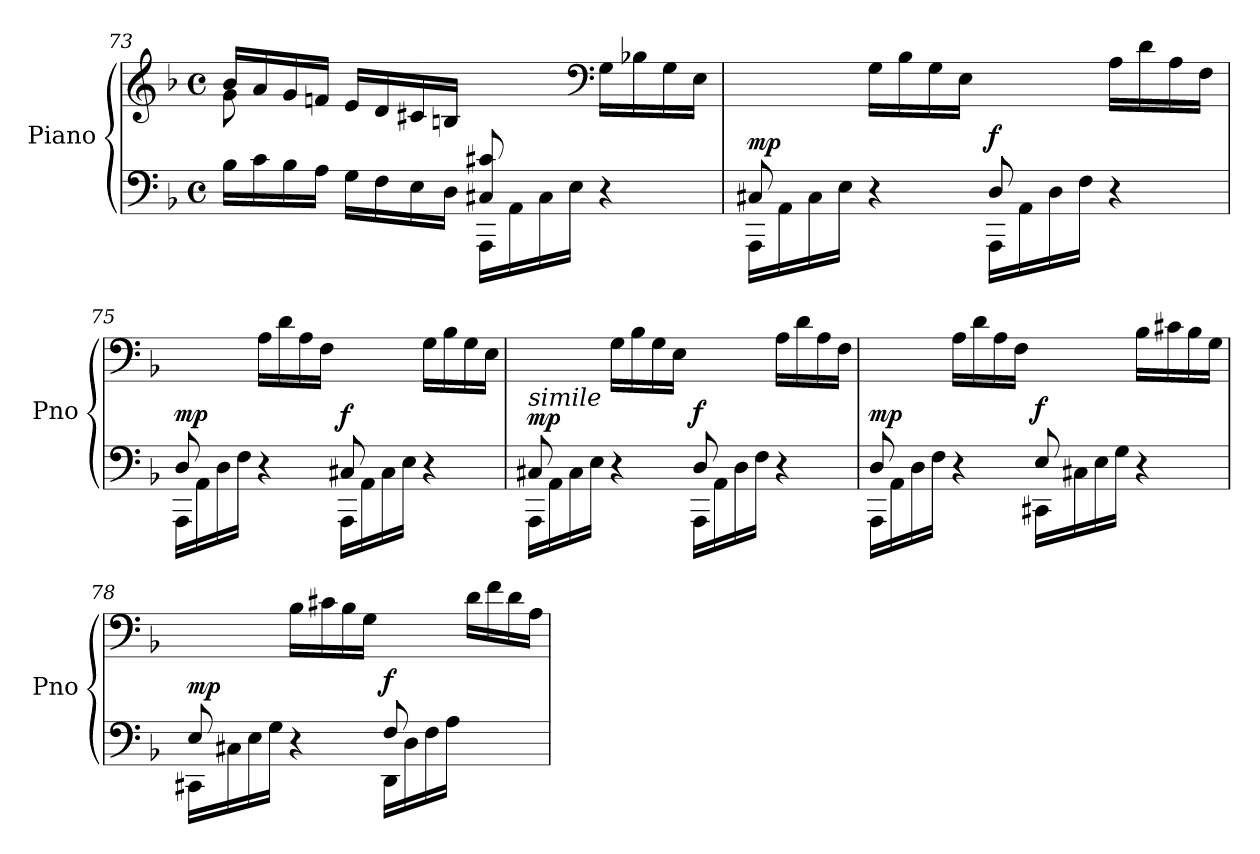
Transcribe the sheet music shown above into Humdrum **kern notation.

**kern	**kern	**dynam
*part1	*part1	*part1
*staff2	*staff1	*staff1/2
*I"Piano	*	*
*I'Pno	*	*
*clefF4	*clefG2	*
*k[b-]	*k[b-]	*
*M4/4	*M4/4	*
*met(c)	*met(c)	*
=73	=73	=73
*^	*^	*
16B-\LL	2ryy	16b-/LL	8g\	.
16c\	.	16a/	.	.
16B-\	.	16g/	8ryy	.
16A\JJ	.	16fn/JJ	.	.
16G\LL	.	16e/LL	4ryy	.
16F\	.	16d/	.	.
16E\	.	16c#X/	.	.
16D\JJ	.	16Bn/JJ	.	.
8C#X/ 8c#X/	16AAA\LL	16ryy	2ryy	.
.	16AA\	16ryy	.	.
8ryy	16C#\	8ryy	.	.
.	16E\JJ	.	.	.
*	*	*clefF4	*	*
4r	4ryy	16G\LL	.	.
.	.	16B-X\	.	.
.	.	16G\	.	.
.	.	16E\JJ	.	.
*	*	*v	*v	*
=74	=74	=74	=74
!	!	!	!LO:DY:a=2
8C#X/	16AAA\LL	4ryy	mp
.	16AA\	.	.
8ryy	16C#\	.	.
.	16E\JJ	.	.
4r	4ryy	16G\LL	.
.	.	16B-\	.
.	.	16G\	.
.	.	16E\JJ	.
!	!	!	!LO:DY:a=2
8D/	16AAA\LL	4ryy	f
.	16AA\	.	.
8ryy	16D\	.	.
.	16F\JJ	.	.
4r	4ryy	16A\LL	.
.	.	16d\	.
.	.	16A\	.
.	.	16F\JJ	.
!!LO:PB:g=z
=75	=75	=75	=75
!	!	!	!LO:DY:a=2
8D/	16AAA\LL	4ryy	mp
.	16AA\	.	.
8ryy	16D\	.	.
.	16F\JJ	.	.
4r	4ryy	16A\LL	.
.	.	16d\	.
.	.	16A\	.
.	.	16F\JJ	.
!	!	!	!LO:DY:a=2
8C#X/	16AAA\LL	4ryy	f
.	16AA\	.	.
8ryy	16C#\	.	.
.	16E\JJ	.	.
4r	4ryy	16G\LL	.
.	.	16B-\	.
.	.	16G\	.
.	.	16E\JJ	.
=76	=76	=76	=76
!LO:TX:a:i:t=simile	!	!	!
!	!	!	!LO:DY:a=2
8C#X/	16AAA\LL	4ryy	mp
.	16AA\	.	.
8ryy	16C#\	.	.
.	16E\JJ	.	.
4ryy	4r	16G\LL	.
.	.	16B-\	.
.	.	16G\	.
.	.	16E\JJ	.
!	!	!	!LO:DY:a=2
8D/	16AAA\LL	4ryy	f
.	16AA\	.	.
8ryy	16D\	.	.
.	16F\JJ	.	.
4ryy	4r	16A\LL	.
.	.	16d\	.
.	.	16A\	.
.	.	16F\JJ	.
=77	=77	=77	=77
!	!	!	!LO:DY:a=2
8D/	16AAA\LL	4ryy	mp
.	16AA\	.	.
8ryy	16D\	.	.
.	16F\JJ	.	.
4r	4ryy	16A\LL	.
.	.	16d\	.
.	.	16A\	.
.	.	16F\JJ	.
!	!	!	!LO:DY:a=2
8E/	16CC#X\LL	4ryy	f
.	16C#X\	.	.
8ryy	16E\	.	.
.	16G\JJ	.	.
4r	4ryy	16B-\LL	.
.	.	16c#X\	.
.	.	16B-\	.
.	.	16G\JJ	.
!!LO:LB:g=z
=78	=78	=78	=78
!	!	!	!LO:DY:a=2
8E/	16CC#X\LL	4ryy	mp
.	16C#X\	.	.
8ryy	16E\	.	.
.	16G\JJ	.	.
4r	4ryy	16B-\LL	.
.	.	16c#X\	.
.	.	16B-\	.
.	.	16G\JJ	.
!	!	!	!LO:DY:a=2
8F/	16DD\LL	4ryy	f
.	16D\	.	.
8ryy	16F\	.	.
.	16A\JJ	.	.
4ryy	4ryy	16d\LL	.
.	.	16f\	.
.	.	16d\	.
.	.	16A\JJ	.
*v	*v	*	*
=	=	=
*-	*-	*-
